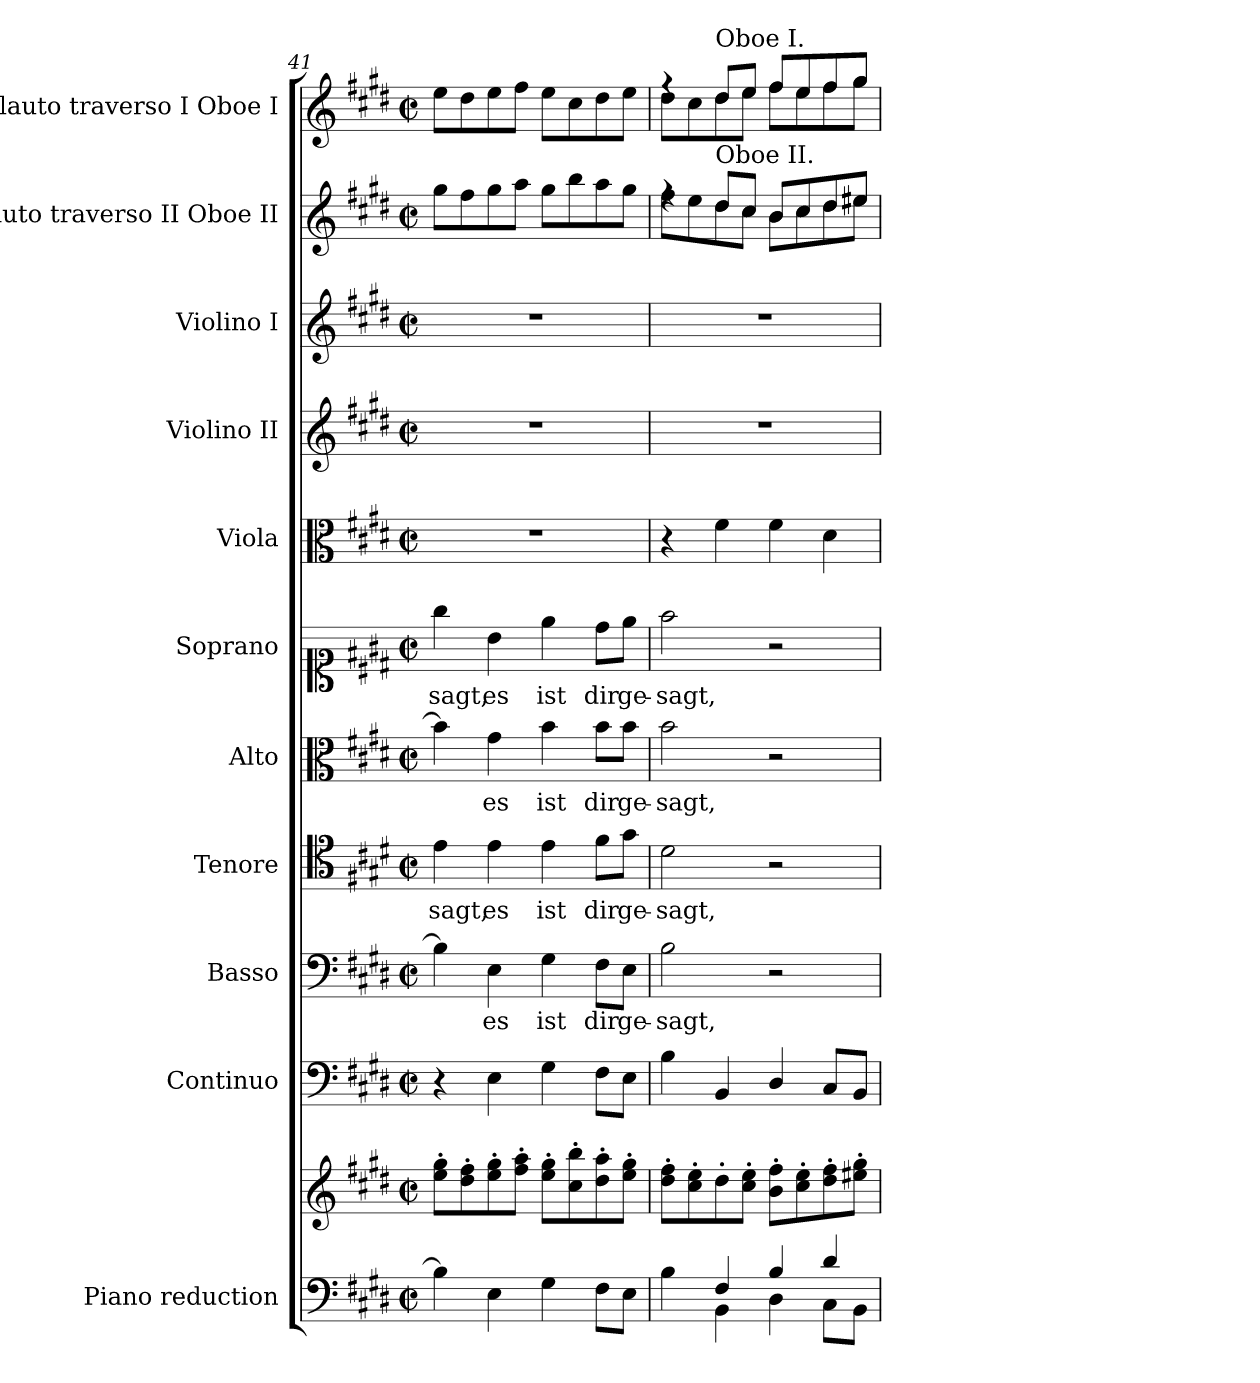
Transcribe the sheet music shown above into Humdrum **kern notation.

**kern	**kern	**kern	**kern	**text	**kern	**text	**kern	**text	**kern	**text	**kern	**kern	**kern	**kern	**kern
*part11	*part11	*part10	*part9	*part9	*part8	*part8	*part7	*part7	*part6	*part6	*part5	*part4	*part3	*part2	*part1
*staff12	*staff11	*staff10	*staff9	*staff9	*staff8	*staff8	*staff7	*staff7	*staff6	*staff6	*staff5	*staff4	*staff3	*staff2	*staff1
*I"Piano reduction	*	*I"Continuo	*I"Basso	*	*I"Tenore	*	*I"Alto	*	*I"Soprano	*	*I"Viola	*I"Violino II	*I"Violino I	*I"Flauto traverso II Oboe II	*I"Flauto traverso I Oboe I
*I'Pno	*	*	*	*	*	*	*	*	*	*	*	*	*	*I'Ob	*I'Ob
*clefF4	*clefG2	*clefF4	*clefF4	*	*clefC4	*	*clefC3	*	*clefC1	*	*clefC3	*clefG2	*clefG2	*clefG2	*clefG2
*k[f#c#g#d#]	*k[f#c#g#d#]	*k[f#c#g#d#]	*k[f#c#g#d#]	*	*k[f#c#g#d#]	*	*k[f#c#g#d#]	*	*k[f#c#g#d#]	*	*k[f#c#g#d#]	*k[f#c#g#d#]	*k[f#c#g#d#]	*k[f#c#g#d#]	*k[f#c#g#d#]
*M2/2	*M2/2	*M2/2	*M2/2	*	*M2/2	*	*M2/2	*	*M2/2	*	*M2/2	*M2/2	*M2/2	*M2/2	*M2/2
*met(c|)	*met(c|)	*met(c|)	*met(c|)	*	*met(c|)	*	*met(c|)	*	*met(c|)	*	*met(c|)	*met(c|)	*met(c|)	*met(c|)	*met(c|)
=41	=41	=41	=41	=41	=41	=41	=41	=41	=41	=41	=41	=41	=41	=41	=41
!	!	!	!	!	!	!LO:LY:b	!	!	!	!LO:LY:b	!	!	!	!	!
4B\]	8ee\' 8gg#\'L	4r	4B\]	.	4e\	sagt,	4b\]	.	4gg#\	sagt,	1r	1r	1r	8gg#\L	8ee\L
.	8dd#\' 8ff#\'	.	.	.	.	.	.	.	.	.	.	.	.	8ff#\	8dd#\
!	!	!	!	!LO:LY:b	!	!LO:LY:b	!	!LO:LY:b	!	!LO:LY:b	!	!	!	!	!
4E\	8ee\' 8gg#\'	4E\	4E\	es	4e\	es	4g#\	es	4b\	es	.	.	.	8gg#\	8ee\
.	8ff#\' 8aa\'J	.	.	.	.	.	.	.	.	.	.	.	.	8aa\J	8ff#\J
!	!	!	!	!LO:LY:b	!	!LO:LY:b	!	!LO:LY:b	!	!LO:LY:b	!	!	!	!	!
4G#\	8ee\' 8gg#\'L	4G#\	4G#\	ist	4e\	ist	4b\	ist	4ee\	ist	.	.	.	8gg#\L	8ee\L
.	8cc#\' 8bb\'	.	.	.	.	.	.	.	.	.	.	.	.	8bb\	8cc#\
!	!	!	!	!LO:LY:b	!	!LO:LY:b	!	!LO:LY:b	!	!LO:LY:b	!	!	!	!	!
8F#\L	8dd#\' 8aa\'	8F#\L	8F#\L	dir	8f#\L	dir	8b\L	dir	8dd#\L	dir	.	.	.	8aa\	8dd#\
!	!	!	!	!LO:LY:b	!	!LO:LY:b	!	!LO:LY:b	!	!LO:LY:b	!	!	!	!	!
8E\J	8ee\' 8gg#\'J	8E\J	8E\J	ge-	8g#\J	ge-	8b\J	ge-	8ee\J	ge-	.	.	.	8gg#\J	8ee\J
=42	=42	=42	=42	=42	=42	=42	=42	=42	=42	=42	=42	=42	=42	=42	=42
*^	*	*	*	*	*	*	*	*	*	*	*	*	*	*	*
!	!	!	!	!	!LO:LY:b	!	!LO:LY:b	!	!LO:LY:b	!	!LO:LY:b	!	!	!	!	!
*	*	*	*	*	*	*	*	*	*	*	*	*	*	*	*^	*^
4ryy	4B\	8dd#\' 8ff#\'L	4B\	2B\	sagt,	2d#\	sagt,	2b\	sagt,	2ff#\	sagt,	4r	1r	1r	4rff	8ff#\L	4rff	8dd#\L
.	.	8cc#\' 8ee\'	.	.	.	.	.	.	.	.	.	.	.	.	.	8ee\	.	8cc#\
!	!	!	!	!	!	!	!	!	!	!	!	!	!	!	!	!	!LO:TX:a:t=Oboe I.	!
!	!	!	!	!	!	!	!	!	!	!	!	!	!	!	!LO:TX:a:t=Oboe II.	!	!	!
4F#/	4BB\	8dd#'\	4BB/	.	.	.	.	.	.	.	.	4f#\	.	.	8dd#/L	8dd#\	8dd#/L	8dd#\
.	.	8cc#\' 8ee\'J	.	.	.	.	.	.	.	.	.	.	.	.	8cc#/J	8cc#\J	8ee/J	8ee\J
4B/	4D#\	8b\' 8ff#\'L	4D#/	2r	.	2r	.	2r	.	2r	.	4f#\	.	.	8b/L	8b\L	8ff#/L	8ff#\L
.	.	8cc#\' 8ee\'	.	.	.	.	.	.	.	.	.	.	.	.	8cc#/	8cc#\	8ee/	8ee\
4d#/	8C#\L	8dd#\' 8ff#\'	8C#/L	.	.	.	.	.	.	.	.	4d#\	.	.	8dd#/	8dd#\	8ff#/	8ff#\
.	8BB\J	8ee#X\' 8gg#\'J	8BB/J	.	.	.	.	.	.	.	.	.	.	.	8ee#X/J	8ee#\J	8gg#/J	8gg#\J
*	*	*	*	*	*	*	*	*	*	*	*	*	*	*	*v	*v	*	*
*v	*v	*	*	*	*	*	*	*	*	*	*	*	*	*	*	*v	*v
=	=	=	=	=	=	=	=	=	=	=	=	=	=	=	=
*-	*-	*-	*-	*-	*-	*-	*-	*-	*-	*-	*-	*-	*-	*-	*-
